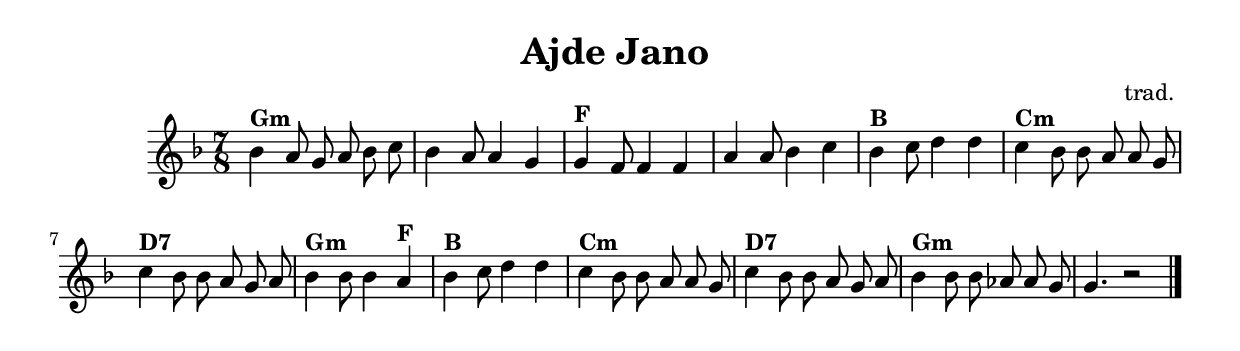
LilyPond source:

%%%%%%%%%%%%%%%%%%%%%%%%%%%%%%%%%%%%
%                                  %
%   LilyPond output generated by   %
%       "NoteEdit" 2.8.1           %
%                                  %
%%%%%%%%%%%%%%%%%%%%%%%%%%%%%%%%%%%%

\version "2.8.1"

#(set-global-staff-size 20)

bcr = { \override Voice.NoteHead #'style = #'cross
}
bdf = { \override Voice.NoteHead #'style = #'default
}
bcc = { \override Voice.NoteHead #'style = #'xcircle
}
bdi = { \override Voice.NoteHead #'style = #'diamond
}
btr = { \override Voice.NoteHead #'style = #'triangle
}

flat = \markup { \raise #0.4 \smaller \musicglyph #"accidentals--2" }
sharp = \markup { \raise #0.6 \smaller \musicglyph #"accidentals-2" }
textcodaysym = \markup { \hspace #1 \raise #1.1 \musicglyph #"scripts-coda"}


\header {
	title = "Ajde Jano "
	composer = "trad. "
}

StaffA = \relative c' {
	\clef G
	\key f \major
	\time 7/8 
	                   
	bes'4 ^\markup{\bold Gm} a8 g a bes c | bes4 a8 a4 g |   % 3
	g ^\markup{\bold F} f8 f4 f | a a8 bes4 c |   % 5
	bes ^\markup{\bold B } c8 d4 d | c ^\markup{\bold Cm} bes8 bes a a g |   % 7
	c4 ^\markup{\bold D7} bes8 bes a g a | bes4 ^\markup{\bold Gm} bes8 bes4 a ^\markup{\bold F} |   % 9
	bes ^\markup{\bold B } c8 d4 d | c ^\markup{\bold Cm} bes8 bes a a g |   % 11
	c4 ^\markup{\bold D7} bes8 bes a g a | bes4 ^\markup{\bold Gm} bes8 bes as! as g |   % 13
	g4. r2 
	\bar "|."
}
\score {
	\relative <<
		\context Staff = cStaffAA <<
			\context Voice = cStaffAA \StaffA
		>>

		\set Score.skipBars = ##t
		\set Score.melismaBusyProperties = #'()
	>>
}
\paper {
	#(set-paper-size "a4")
}
